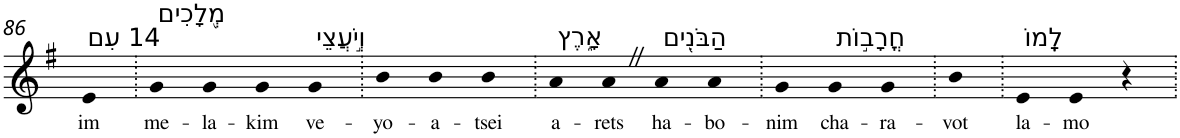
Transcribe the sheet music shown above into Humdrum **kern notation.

**kern	**text
*part1	*part1
*staff1	*staff1
*I"Piano	*
*I'Pno	*
!!LO:PB:g=z
*clefG2	*
*k[f#]	*
*G:	*
=86	=86
!LO:TX:a:t=14 עִם	!
!	!LO:LY:b
4e	im
=87.	=87.
!LO:TX:a:t=מְ֭לָכִים	!
!	!LO:LY:b
4g	me-
!	!LO:LY:b
4g	-la-
!	!LO:LY:b
4g	-kim
!LO:TX:a:t=וְיֹ֣עֲצֵי	!
!	!LO:LY:b
4g	ve-
=88.	=88.
!	!LO:LY:b
4b	-yo-
!	!LO:LY:b
4b	-a-
!	!LO:LY:b
4b	-tsei
=89.	=89.
!LO:TX:a:t=אָ֑רֶץ	!
!	!LO:LY:b
4a	a-
!	!LO:LY:b
4aZ	-rets
!LO:TX:a:t=הַבֹּנִ֖ים	!
!	!LO:LY:b
4a	ha-
!	!LO:LY:b
4a	-bo-
=90.	=90.
!	!LO:LY:b
4g	-nim
!LO:TX:a:t=חֳרָב֣וֹת	!
!	!LO:LY:b
4g	cha-
!	!LO:LY:b
4g	-ra-
=91.	=91.
!	!LO:LY:b
4b	-vot
=92.	=92.
!LO:TX:a:t=לָֽמוֹ	!
!	!LO:LY:b
4e	la-
!	!LO:LY:b
4e	-mo
4r	.
=.	=.
*-	*-
